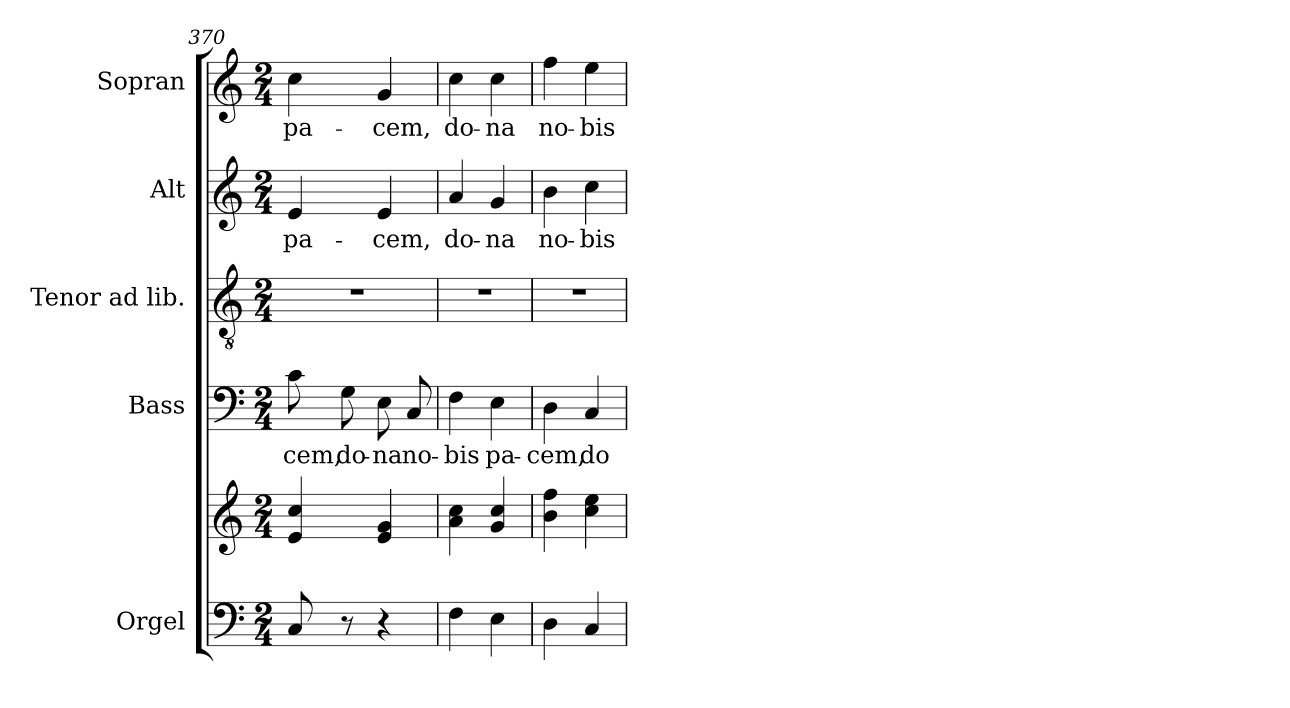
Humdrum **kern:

**kern	**kern	**kern	**text	**kern	**kern	**text	**kern	**text
*part5	*part5	*part4	*part4	*part3	*part2	*part2	*part1	*part1
*staff6	*staff5	*staff4	*staff4	*staff3	*staff2	*staff2	*staff1	*staff1
*I"Orgel	*	*I"Bass	*	*I"Tenor ad lib.	*I"Alt	*	*I"Sopran	*
*I'Org.	*	*I'B	*	*I'T	*I'A	*	*I'S	*
!!LO:LB:g=z
*clefF4	*clefG2	*clefF4	*	*clefGv2	*clefG2	*	*clefG2	*
*k[]	*k[]	*k[]	*	*k[]	*k[]	*	*k[]	*
*C:	*C:	*C:	*	*C:	*C:	*	*C:	*
*M2/4	*M2/4	*M2/4	*	*M2/4	*M2/4	*	*M2/4	*
=370	=370	=370	=370	=370	=370	=370	=370	=370
!	!	!	!LO:LY:b	!	!	!LO:LY:b	!	!LO:LY:b
8C/	4e/ 4cc/	8c\	-cem,	2r	4e/	pa-	4cc\	pa-
!	!	!	!LO:LY:b	!	!	!	!	!
8r	.	8G\	do-	.	.	.	.	.
!	!	!	!LO:LY:b	!	!	!LO:LY:b	!	!LO:LY:b
4r	4e/ 4g/	8E\	-na	.	4e/	-cem,	4g/	-cem,
!	!	!	!LO:LY:b	!	!	!	!	!
.	.	8C/	no-	.	.	.	.	.
=371	=371	=371	=371	=371	=371	=371	=371	=371
!	!	!	!LO:LY:b	!	!	!LO:LY:b	!	!LO:LY:b
4F\	4a\ 4cc\	4F\	-bis	2r	4a/	do-	4cc\	do-
!	!	!	!LO:LY:b	!	!	!LO:LY:b	!	!LO:LY:b
4E\	4g/ 4cc/	4E\	pa-	.	4g/	-na	4cc\	-na
=372	=372	=372	=372	=372	=372	=372	=372	=372
!	!	!	!LO:LY:b	!	!	!LO:LY:b	!	!LO:LY:b
4D\	4b\ 4ff\	4D\	-cem,	2r	4b\	no-	4ff\	no-
!	!	!	!LO:LY:b	!	!	!LO:LY:b	!	!LO:LY:b
4C/	4cc\ 4ee\	4C/	do-	.	4cc\	-bis	4ee\	-bis
=	=	=	=	=	=	=	=	=
*-	*-	*-	*-	*-	*-	*-	*-	*-
